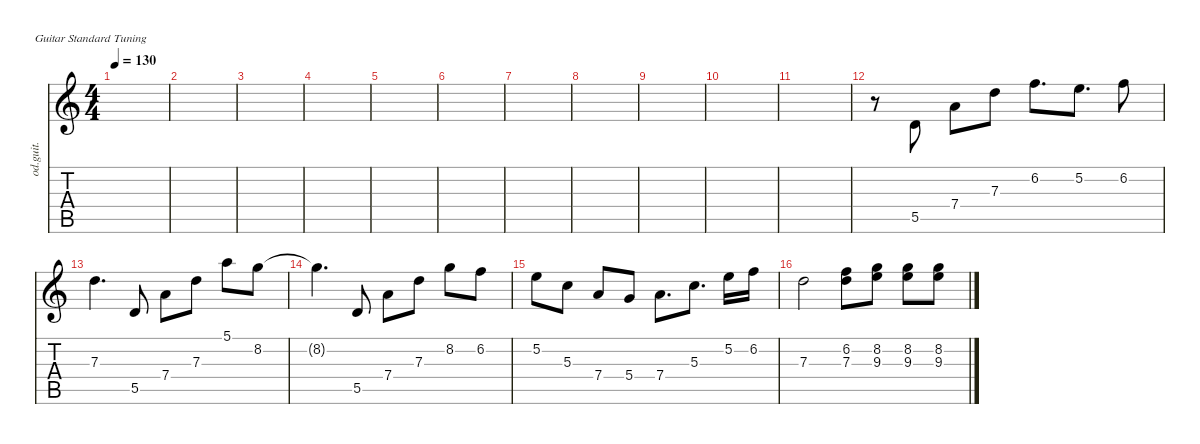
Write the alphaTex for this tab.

\defaultSystemsLayout 4
\hideDynamics
\bracketExtendMode nobrackets
\otherSystemsTrackNameOrientation horizontal
\track ("Overdriven Guitar" "od.guit.") {instrument overdrivenguitar}
\staff {score tabs}
\tuning (E4 B3 G3 D3 A2 E2)
\ts (4 4)
\tempo 130
\clef g2
\ks c
|
|
|
|
|
|
|
|
|
|
|
r.8{beam Down} 5.5.8{beam Up} 7.4.8{beam Down} 7.3.8{beam Down} 6.2.8{d beam Down} 5.2.8{d beam Down} 6.2.8{beam Down} |
7.3.4{d beam Down} 5.5.8{beam Up} 7.4.8{beam Down} 7.3.8{beam Down} 5.1.8{beam Down} 8.2.8{beam Down} |
8.2{t}.4{d beam Down} 5.5.8{beam Up} 7.4.8{beam Down} 7.3.8{beam Down} 8.2.8{beam Down} 6.2.8{beam Down} |
5.2.8{beam Down} 5.3.8{beam Down} 7.4.8{beam Up} 5.4.8{beam Up} 7.4.8{d beam Down} 5.3.8{d beam Down} 5.2.16{beam Down} 6.2.16{beam Down} |
7.3.2{beam Down} (7.3 6.2).8{beam Down} (9.3 8.2).8{beam Down} (9.3 8.2).8{beam Down} (9.3 8.2).8{beam Down}
